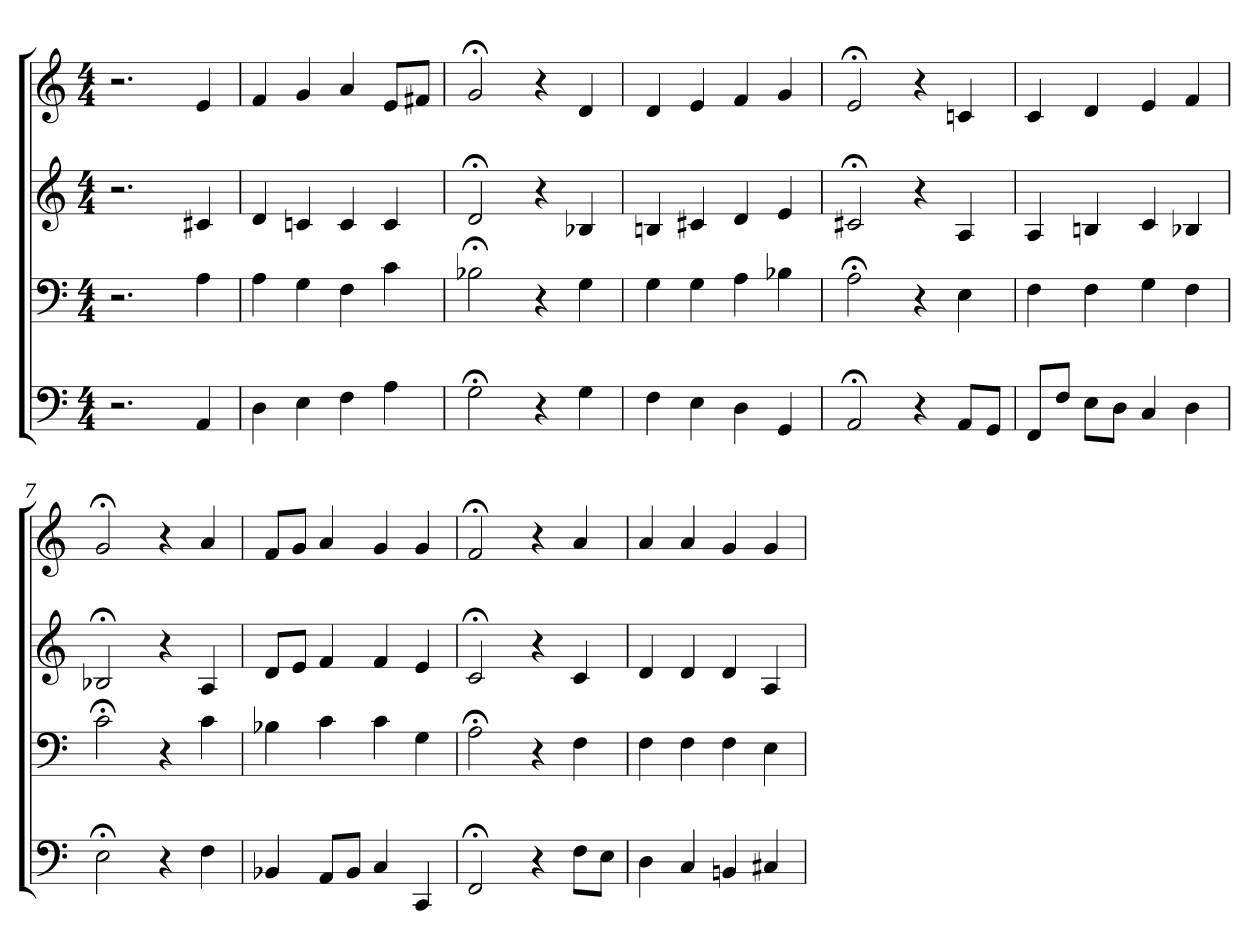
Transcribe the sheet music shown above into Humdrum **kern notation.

**kern	**kern	**kern	**kern
*part4	*part3	*part2	*part1
*staff4	*staff3	*staff2	*staff1
*clefF4	*clefF4	*clefG2	*clefG2
*k[]	*k[]	*k[]	*k[]
*C:	*C:	*C:	*C:
*M4/4	*M4/4	*M4/4	*M4/4
=1	=1	=1	=1
2.r	2.r	2.r	2.r
4AA	4A	4c#X	4e
=2	=2	=2	=2
4D	4A	4d	4f
4E	4G	4cn	4g
4F	4F	4c	4a
4A	4c	4c	8e/L
.	.	.	8f#X/J
=3	=3	=3	=3
2G;<	2B-X;<	2d;<	2g;<
4r	4r	4r	4r
4G	4G	4B-X	4d
=4	=4	=4	=4
4F	4G	4Bn	4d
4E	4G	4c#X	4e
4D	4A	4d	4f
4GG	4B-X	4e	4g
=5	=5	=5	=5
2AA;<	2A;<	2c#X;<	2e;<
4r	4r	4r	4r
8AA/L	4E	4A	4cn
8GG/J	.	.	.
=6	=6	=6	=6
8FF/L	4F	4A	4c
8F/J	.	.	.
8E\L	4F	4Bn	4d
8D\J	.	.	.
4C	4G	4c	4e
4D	4F	4B-X	4f
=7	=7	=7	=7
2E;<	2c;<	2B-X;<	2g;<
4r	4r	4r	4r
4F	4c	4A	4a
=8	=8	=8	=8
4BB-X	4B-X	8d/L	8f/L
.	.	8e/J	8g/J
8AA/L	4c	4f	4a
8BB-/J	.	.	.
4C	4c	4f	4g
4CC	4G	4e	4g
=9	=9	=9	=9
2FF;<	2A;<	2c;<	2f;<
4r	4r	4r	4r
8F\L	4F	4c	4a
8E\J	.	.	.
=10	=10	=10	=10
4D	4F	4d	4a
4C	4F	4d	4a
4BBn	4F	4d	4g
4C#X	4E	4A	4g
=	=	=	=
*-	*-	*-	*-
